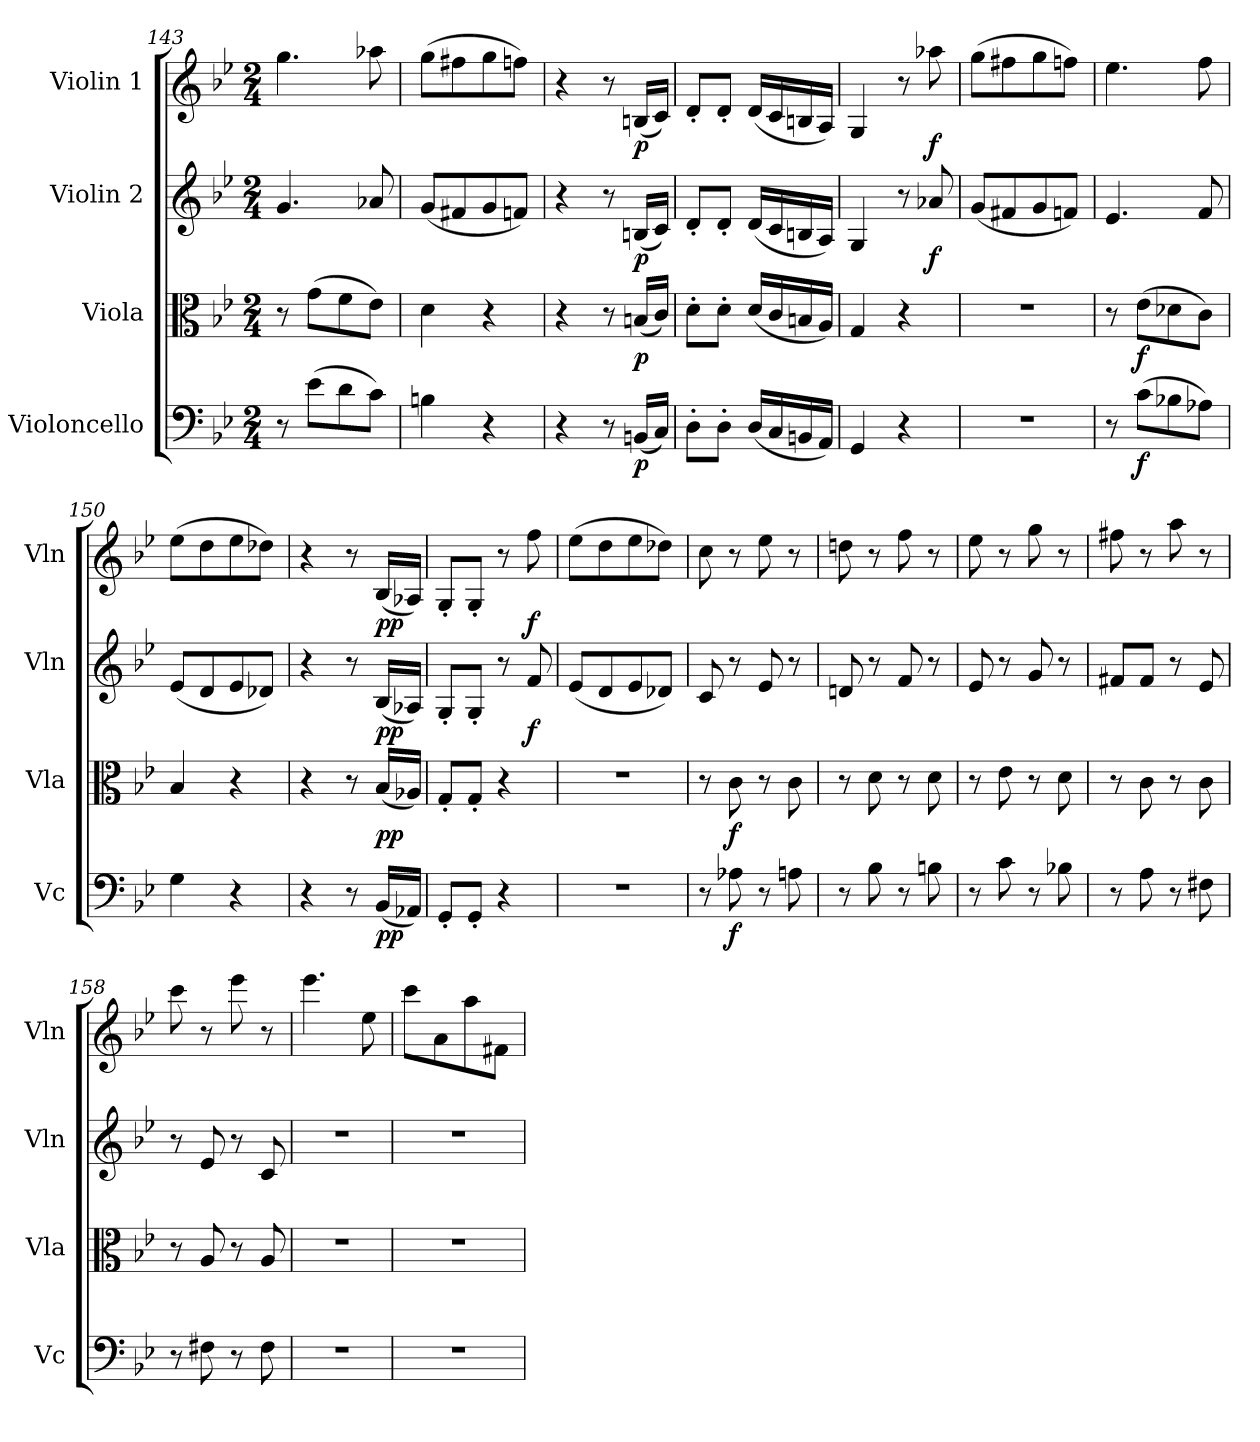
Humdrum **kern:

**kern	**dynam	**kern	**dynam	**kern	**dynam	**kern	**dynam
*part4	*part4	*part3	*part3	*part2	*part2	*part1	*part1
*staff4	*staff4	*staff3	*staff3	*staff2	*staff2	*staff1	*staff1
*I"Violoncello	*	*I"Viola	*	*I"Violin 2	*	*I"Violin 1	*
*I'Vc	*	*I'Vla	*	*I'Vln	*	*I'Vln	*
*clefF4	*	*clefC3	*	*clefG2	*	*clefG2	*
*k[b-e-]	*	*k[b-e-]	*	*k[b-e-]	*	*k[b-e-]	*
*M2/4	*	*M2/4	*	*M2/4	*	*M2/4	*
=143	=143	=143	=143	=143	=143	=143	=143
8r	.	8r	.	4.g/	.	4.gg\	.
(8e-\L	.	(8g\L	.	.	.	.	.
8d\	.	8f\	.	.	.	.	.
8c\J)	.	8e-\J)	.	8a-X/	.	8aa-X\	.
=144	=144	=144	=144	=144	=144	=144	=144
4Bn\	.	4d\	.	(8g/L	.	(8gg\L	.
.	.	.	.	8f#X/	.	8ff#X\	.
4r	.	4r	.	8g/	.	8gg\	.
.	.	.	.	8fn/J)	.	8ffn\J)	.
=145	=145	=145	=145	=145	=145	=145	=145
4r	.	4r	.	4r	.	4r	.
8r	.	8r	.	8r	.	8r	.
!	!LO:DY:b	!	!LO:DY:b	!	!LO:DY:b	!	!LO:DY:b
(16BBn/LL	p	(16Bn/LL	p	(16Bn/LL	p	(16Bn/LL	p
16C/JJ)	.	16c/JJ)	.	16c/JJ)	.	16c/JJ)	.
=146	=146	=146	=146	=146	=146	=146	=146
8D'\L	.	8d'\L	.	8d'/L	.	8d'/L	.
8D'\J	.	8d'\J	.	8d'/J	.	8d'/J	.
(16D/LL	.	(16d/LL	.	(16d/LL	.	(16d/LL	.
16C/	.	16c/	.	16c/	.	16c/	.
16BBn/	.	16Bn/	.	16Bn/	.	16Bn/	.
16AA/JJ)	.	16A/JJ)	.	16A/JJ)	.	16A/JJ)	.
!!LO:LB:g=z
=147	=147	=147	=147	=147	=147	=147	=147
4GG/	.	4G/	.	4G/	.	4G/	.
4r	.	4r	.	8r	.	8r	.
!	!	!	!	!	!LO:DY:b	!	!LO:DY:b
.	.	.	.	8a-X/	f	8aa-X\	f
=148	=148	=148	=148	=148	=148	=148	=148
2r	.	2r	.	(8g/L	.	(8gg\L	.
.	.	.	.	8f#X/	.	8ff#X\	.
.	.	.	.	8g/	.	8gg\	.
.	.	.	.	8fn/J)	.	8ffn\J)	.
=149	=149	=149	=149	=149	=149	=149	=149
8r	.	8r	.	4.e-/	.	4.ee-\	.
!	!LO:DY:b	!	!LO:DY:b	!	!	!	!
(8c\L	f	(8e-\L	f	.	.	.	.
8B-X\	.	8d-X\	.	.	.	.	.
8A-X\J)	.	8c\J)	.	8f/	.	8ff\	.
=150	=150	=150	=150	=150	=150	=150	=150
4G\	.	4B-/	.	(8e-/L	.	(8ee-\L	.
.	.	.	.	8d/	.	8dd\	.
4r	.	4r	.	8e-/	.	8ee-\	.
.	.	.	.	8d-X/J)	.	8dd-X\J)	.
=151	=151	=151	=151	=151	=151	=151	=151
4r	.	4r	.	4r	.	4r	.
8r	.	8r	.	8r	.	8r	.
!	!LO:DY:b	!	!LO:DY:b	!	!LO:DY:b	!	!LO:DY:b
(16BB-/LL	pp	(16B-/LL	pp	(16B-/LL	pp	(16B-/LL	pp
16AA-X/JJ)	.	16A-X/JJ)	.	16A-X/JJ)	.	16A-X/JJ)	.
=152	=152	=152	=152	=152	=152	=152	=152
8GG'/L	.	8G'/L	.	8G'/L	.	8G'/L	.
8GG'/J	.	8G'/J	.	8G'/J	.	8G'/J	.
4r	.	4r	.	8r	.	8r	.
!	!	!	!	!	!LO:DY:b	!	!LO:DY:b
.	.	.	.	8f/	f	8ff\	f
=153	=153	=153	=153	=153	=153	=153	=153
2r	.	2r	.	(8e-/L	.	(8ee-\L	.
.	.	.	.	8d/	.	8dd\	.
.	.	.	.	8e-/	.	8ee-\	.
.	.	.	.	8d-X/J)	.	8dd-X\J)	.
!!LO:LB:g=z
=154	=154	=154	=154	=154	=154	=154	=154
8r	.	8r	.	8c/	.	8cc\	.
!	!LO:DY:b	!	!LO:DY:b	!	!	!	!
8A-X\	f	8c\	f	8r	.	8r	.
8r	.	8r	.	8e-/	.	8ee-\	.
8An\	.	8c\	.	8r	.	8r	.
=155	=155	=155	=155	=155	=155	=155	=155
8r	.	8r	.	8dn/	.	8ddn\	.
8B-\	.	8d\	.	8r	.	8r	.
8r	.	8r	.	8f/	.	8ff\	.
8Bn\	.	8d\	.	8r	.	8r	.
=156	=156	=156	=156	=156	=156	=156	=156
8r	.	8r	.	8e-/	.	8ee-\	.
8c\	.	8e-\	.	8r	.	8r	.
8r	.	8r	.	8g/	.	8gg\	.
8B-X\	.	8d\	.	8r	.	8r	.
=157	=157	=157	=157	=157	=157	=157	=157
8r	.	8r	.	8f#X/L	.	8ff#X\	.
8A\	.	8c\	.	8f#/J	.	8r	.
8r	.	8r	.	8r	.	8aa\	.
8F#X\	.	8c\	.	8e-/	.	8r	.
=158	=158	=158	=158	=158	=158	=158	=158
8r	.	8r	.	8r	.	8ccc\	.
8F#X\	.	8A/	.	8e-/	.	8r	.
8r	.	8r	.	8r	.	8eee-\	.
8F#\	.	8A/	.	8c/	.	8r	.
=159	=159	=159	=159	=159	=159	=159	=159
2r	.	2r	.	2r	.	4.eee-\	.
.	.	.	.	.	.	8ee-\	.
!!LO:PB:g=z
=160	=160	=160	=160	=160	=160	=160	=160
2r	.	2r	.	2r	.	8ccc\L	.
.	.	.	.	.	.	8a\	.
.	.	.	.	.	.	8aa\	.
.	.	.	.	.	.	8f#X\J	.
=	=	=	=	=	=	=	=
*-	*-	*-	*-	*-	*-	*-	*-
